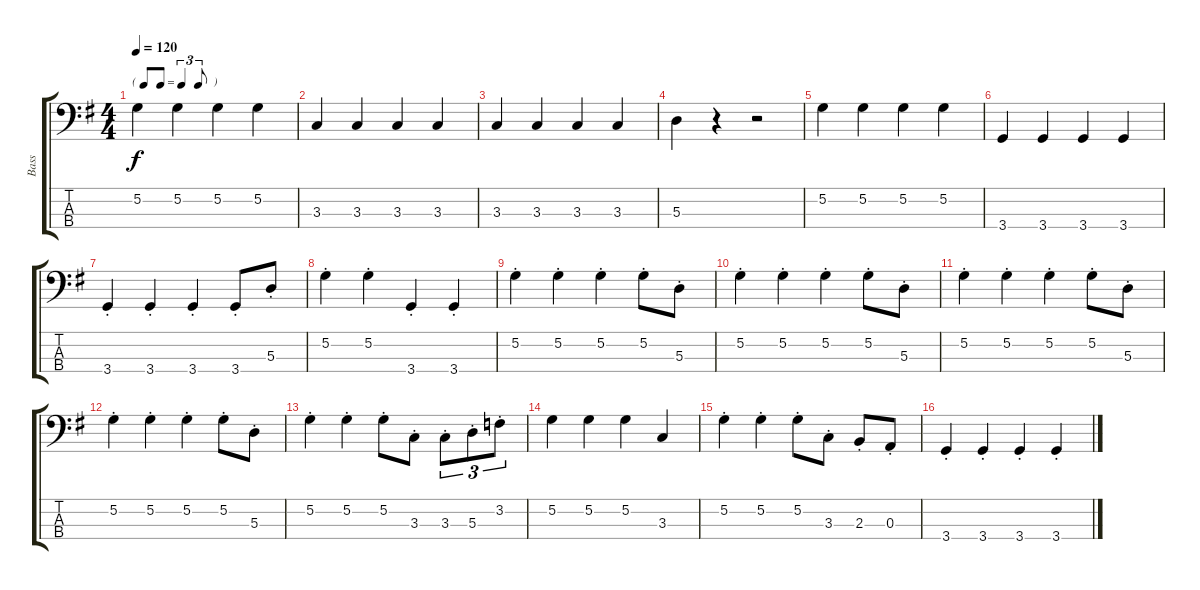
\track ("Bass" "Bass") {instrument electricbassfinger}
\staff {score tabs}
\tuning (G2 D2 A1 E1) {hide}
\ts (4 4)
\tf triplet8th
\tempo 120
\clef f4
\ks g
5.2.4{dy f} 5.2.4 5.2.4 5.2.4 |
3.3.4 3.3.4 3.3.4 3.3.4 |
3.3.4 3.3.4 3.3.4 3.3.4 |
5.3.4 r.4 r.2 |
5.2.4 5.2.4 5.2.4 5.2.4 |
3.4.4 3.4.4 3.4.4 3.4.4 |
3.4{st}.4 3.4{st}.4 3.4{st}.4 3.4{st}.8 5.3{st}.8 |
5.2{st}.4 5.2{st}.4 3.4{st}.4 3.4{st}.4 |
5.2{st}.4 5.2{st}.4 5.2{st}.4 5.2{st}.8 5.3{st}.8 |
5.2{st}.4 5.2{st}.4 5.2{st}.4 5.2{st}.8 5.3{st}.8 |
5.2{st}.4 5.2{st}.4 5.2{st}.4 5.2{st}.8 5.3{st}.8 |
5.2{st}.4 5.2{st}.4 5.2{st}.4 5.2{st}.8 5.3{st}.8 |
5.2{st}.4 5.2{st}.4 5.2{st}.8 3.3{st}.8 3.3{st}.8{tu (3 2)} 5.3{st}.8{tu (3 2)} 3.2{st}.8{tu (3 2)} |
5.2.4 5.2.4 5.2.4 3.3.4 |
5.2{st}.4 5.2{st}.4 5.2{st}.8 3.3{st}.8 2.3{st}.8 0.3{st}.8 |
3.4{st}.4 3.4{st}.4 3.4{st}.4 3.4{st}.4
